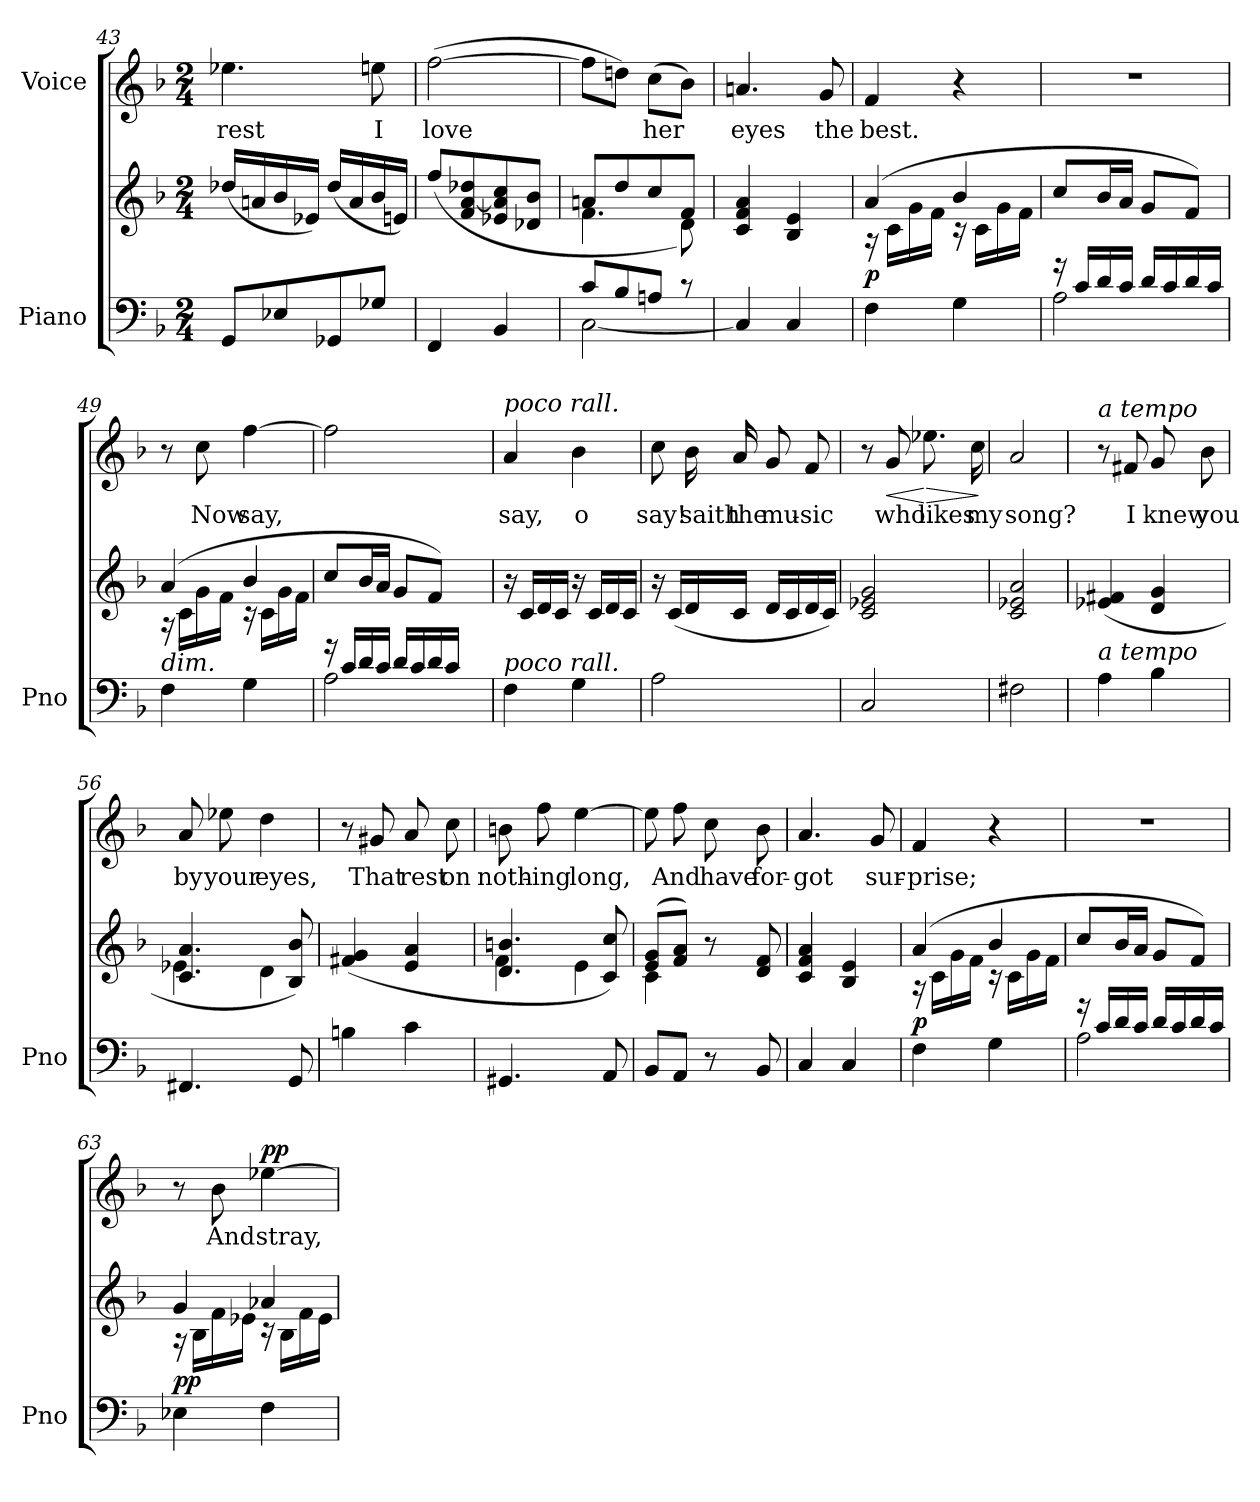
**kern	**kern	**dynam	**kern	**text	**dynam
*part2	*part2	*part2	*part1	*part1	*part1
*staff3	*staff2	*staff2/3	*staff1	*staff1	*staff1
*I"Piano	*	*	*I"Voice	*	*
*I'Pno	*	*	*	*	*
*clefF4	*clefG2	*	*clefG2	*	*
*k[b-]	*k[b-]	*	*k[b-]	*	*
*M2/4	*M2/4	*	*M2/4	*	*
=43	=43	=43	=43	=43	=43
8GG/L	(16dd-X/LL	.	4.ee-X\	rest	.
.	16an/	.	.	.	.
8E-X/	16b-/	.	.	.	.
.	16e-X/JJ)	.	.	.	.
8GG-X/	(16dd-/LL	.	.	.	.
.	16a/	.	.	.	.
8G-X/J	16b-/	.	8een\	I	.
.	16en/JJ)	.	.	.	.
=44	=44	=44	=44	=44	=44
4FF/	(<8ff/L	.	([2ff\	love	.
.	8f/ [8a/ 8dd-X/	.	.	.	.
4BB-/	8e-X/ 8a/] 8cc/	.	.	.	.
.	8d-X/ 8b-/J	.	.	.	.
=45	=45	=45	=45	=45	=45
*^	*^	*	*	*	*
8c/L	[2C\	8an/L	4.f\	.	8ff\L]	.	.
8B-/	.	8dd/	.	.	8ddn\J)	.	.
8An/J	.	8cc/	.	.	(8cc\L	her	.
8r	.	8f/J	8d\)	.	8b-\J)	.	.
*v	*v	*	*	*	*	*	*
*	*v	*v	*	*	*	*
=46	=46	=46	=46	=46	=46
4C/]	4c/ 4f/ 4a/	.	4.an/	eyes	.
4C/	4B-/ 4e/	.	.	.	.
.	.	.	8g/	the	.
=47	=47	=47	=47	=47	=47
*	*^	*	*	*	*
!	!	!	!LO:DY:b	!	!	!
4F\	(4a/	16r	p	4f/	best.	.
.	.	16c\LL	.	.	.	.
.	.	16g\	.	.	.	.
.	.	16f\JJ	.	.	.	.
4G\	4b-/	16r	.	4r	.	.
.	.	16c\LL	.	.	.	.
.	.	16g\	.	.	.	.
.	.	16f\JJ	.	.	.	.
*	*v	*v	*	*	*	*
=48	=48	=48	=48	=48	=48
*^	*	*	*	*	*
16r	2A\	8cc/L	.	2r	.	.
16c/LL	.	.	.	.	.	.
16d/	.	16b-/L	.	.	.	.
16c/JJ	.	16a/JJ	.	.	.	.
16d/LL	.	8g/L	.	.	.	.
16c/	.	.	.	.	.	.
16d/	.	8f/J)	.	.	.	.
16c/JJ	.	.	.	.	.	.
*v	*v	*	*	*	*	*
=49	=49	=49	=49	=49	=49
*	*^	*	*	*	*
!	!LO:TX:b:i:t=dim.	!	!	!	!	!
4F\	(4a/	16r	.	8r	.	.
.	.	16c\LL	.	.	.	.
.	.	16g\	.	8cc\	Now	.
.	.	16f\JJ	.	.	.	.
4G\	4b-/	16r	.	[4ff\	say,	.
.	.	16c\LL	.	.	.	.
.	.	16g\	.	.	.	.
.	.	16f\JJ	.	.	.	.
*	*v	*v	*	*	*	*
=50	=50	=50	=50	=50	=50
*^	*	*	*	*	*
16r	2A\	8cc/L	.	2ff\]	.	.
16c/LL	.	.	.	.	.	.
16d/	.	16b-/L	.	.	.	.
16c/JJ	.	16a/JJ	.	.	.	.
16d/LL	.	8g/L	.	.	.	.
16c/	.	.	.	.	.	.
16d/	.	8f/J)	.	.	.	.
16c/JJ	.	.	.	.	.	.
*v	*v	*	*	*	*	*
=51	=51	=51	=51	=51	=51
!	!	!	!LO:TX:a:i:t=poco rall.	!	!
!LO:TX:i:t=poco rall.	!	!	!	!	!
4F\	16r	.	4a/	say,	.
.	16c/LL	.	.	.	.
.	16d/	.	.	.	.
.	16c/JJ	.	.	.	.
4G\	16r	.	4b-\	o	.
.	16c/LL	.	.	.	.
.	16d/	.	.	.	.
.	16c/JJ	.	.	.	.
=52	=52	=52	=52	=52	=52
2A\	16r	.	8cc\	say!	.
.	(16c/LL	.	.	.	.
.	16d/	.	16b-\	saith	.
.	16c/JJ	.	16a/	the	.
.	16d/LL	.	8g/	mu-	.
.	16c/	.	.	.	.
.	16d/	.	8f/	-sic	.
.	16c/JJ)	.	.	.	.
=53	=53	=53	=53	=53	=53
2C/	2c/ 2e-X/ 2g/	.	8r	.	.
!	!	!	!	!	!LO:HP:b
.	.	.	8g/	who	<
!	!	!	!	!	!LO:HP:n=1:b
.	.	.	8.ee-X\	likes	[ >
.	.	.	16cc\	my	.
.	.	.	.	.	]
=54	=54	=54	=54	=54	=54
2F#X\	2c/ 2e-X/ 2a/	.	2a/	song?	.
=55	=55	=55	=55	=55	=55
!	!	!	!LO:TX:i:t=a tempo	!	!
!LO:TX:i:t=a tempo	!	!	!	!	!
4A\	(<4e-X/ 4f#X/	.	8r	.	.
.	.	.	8f#X/	I	.
4B-\	4d/ 4g/	.	8g/	knew	.
.	.	.	8b-\	you	.
=56	=56	=56	=56	=56	=56
*	*^	*	*	*	*
4.FF#X/	4.c/ 4.a/	4e-X\	.	8a/	by	.
.	.	.	.	8ee-X\	your	.
.	.	4d\	.	4dd\	eyes,	.
8GG/	8B-/ 8b-/)	.	.	.	.	.
*	*v	*v	*	*	*	*
=57	=57	=57	=57	=57	=57
4Bn\	(4f#X/ 4g/	.	8r	.	.
.	.	.	8g#X/	That	.
4c\	4e/ 4a/	.	8a/	rest	.
.	.	.	8cc\	on	.
=58	=58	=58	=58	=58	=58
*	*^	*	*	*	*
4.GG#X/	4.d/ 4.bn/	4f\	.	8bn\	noth-	.
.	.	.	.	8ff\	-ing	.
.	.	4e\	.	[4ee\	long,	.
8AA/	8c/ 8cc/)	.	.	.	.	.
=59	=59	=59	=59	=59	=59	=59
8BB-/L	(>8e/ 8g/L	4c\	.	8ee\]	.	.
8AA/J	8f/ 8a/J)	.	.	8ff\	And	.
8r	8r	4ryy	.	8cc\	have	.
8BB-/	8d/ 8f/	.	.	8b-\	for-	.
*	*v	*v	*	*	*	*
=60	=60	=60	=60	=60	=60
4C/	4c/ 4f/ 4a/	.	4.a/	-got	.
4C/	4B-/ 4e/	.	.	.	.
.	.	.	8g/	sur-	.
=61	=61	=61	=61	=61	=61
*	*^	*	*	*	*
!	!	!	!LO:DY:b	!	!	!
4F\	(4a/	16r	p	4f/	-prise;	.
.	.	16c\LL	.	.	.	.
.	.	16g\	.	.	.	.
.	.	16f\JJ	.	.	.	.
4G\	4b-/	16r	.	4r	.	.
.	.	16c\LL	.	.	.	.
.	.	16g\	.	.	.	.
.	.	16f\JJ	.	.	.	.
*	*v	*v	*	*	*	*
=62	=62	=62	=62	=62	=62
*^	*	*	*	*	*
16r	2A\	8cc/L	.	2r	.	.
16c/LL	.	.	.	.	.	.
16d/	.	16b-/L	.	.	.	.
16c/JJ	.	16a/JJ	.	.	.	.
16d/LL	.	8g/L	.	.	.	.
16c/	.	.	.	.	.	.
16d/	.	8f/J)	.	.	.	.
16c/JJ	.	.	.	.	.	.
*v	*v	*	*	*	*	*
=63	=63	=63	=63	=63	=63
*	*^	*	*	*	*
!	!	!	!LO:DY:b	!	!	!
4E-X\	4g/	16r	pp	8r	.	.
.	.	16B-\LL	.	.	.	.
.	.	16f\	.	8b-\	And	.
.	.	16e-X\JJ	.	.	.	.
!	!	!	!	!	!	!LO:DY:a
4F\	4a-X/	16r	.	[4ee-X\	stray,	pp
.	.	16B-\LL	.	.	.	.
.	.	16f\	.	.	.	.
.	.	16e-\JJ	.	.	.	.
*	*v	*v	*	*	*	*
=	=	=	=	=	=
*-	*-	*-	*-	*-	*-
